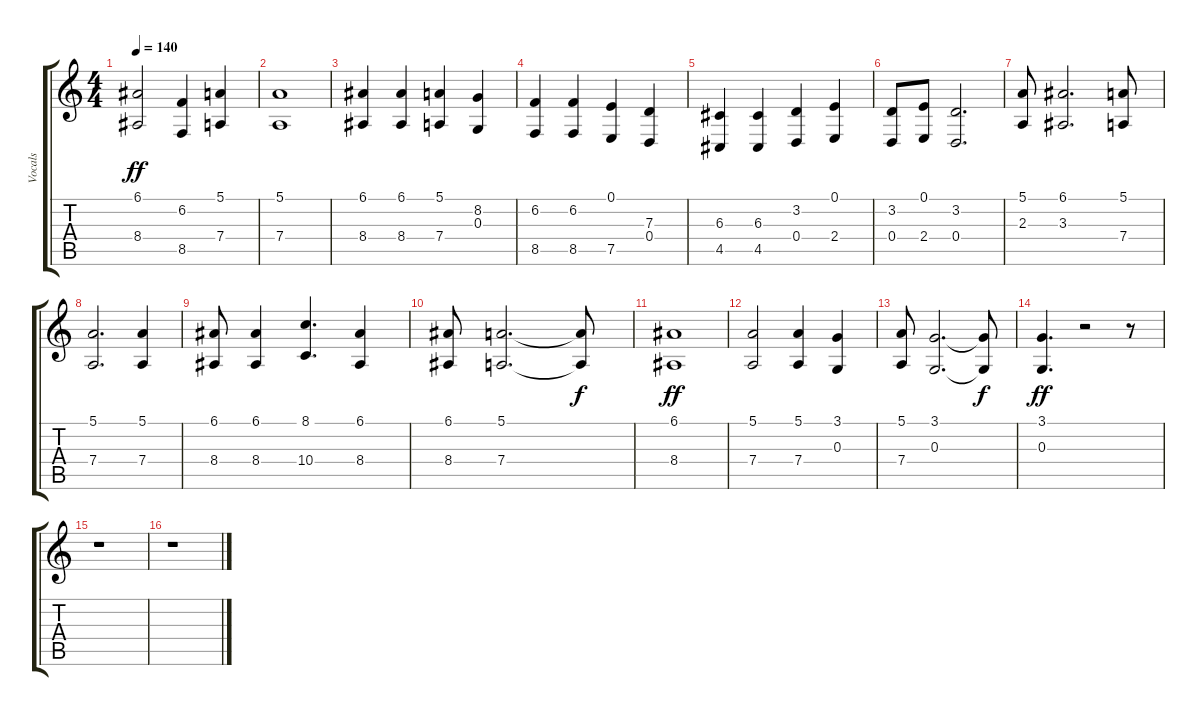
\track ("Vocals" "Vocals") {instrument lead2sawtooth}
\staff {score tabs}
\tuning (E4 B3 G3 D3 A2 E2) {hide}
\ts (4 4)
\tempo 140
\clef g2
\ks c
(6.1 8.4).2{dy ff} (6.2 8.5).4 (5.1 7.4).4 |
(5.1 7.4).1 |
(6.1 8.4).4 (6.1 8.4).4 (5.1 7.4).4 (8.2 0.3).4 |
(6.2 8.5).4 (6.2 8.5).4 (0.1 7.5).4 (7.3 0.4).4 |
(6.3 4.5).4 (6.3 4.5).4 (3.2 0.4).4 (0.1 2.4).4 |
(3.2 0.4).8 (0.1 2.4).8 (3.2 0.4).2{d} |
(5.1 2.3).8 (6.1 3.3).2{d} (5.1 7.4).8 |
(5.1 7.4).2{d} (5.1 7.4).4 |
(6.1 8.4).8 (6.1 8.4).4 (8.1 10.4).4{d} (6.1 8.4).4 |
(6.1 8.4).8 (5.1 7.4).2{d} (5.1{t} 7.4{t}).8{dy f} |
(6.1 8.4).1{dy ff} |
(5.1 7.4).2 (5.1 7.4).4 (3.1 0.3).4 |
(5.1 7.4).8 (3.1 0.3).2{d} (3.1{t} 0.3{t}).8{dy f} |
(3.1 0.3).4{d dy ff} r.2 r.8 |
r.1 |
r.1
